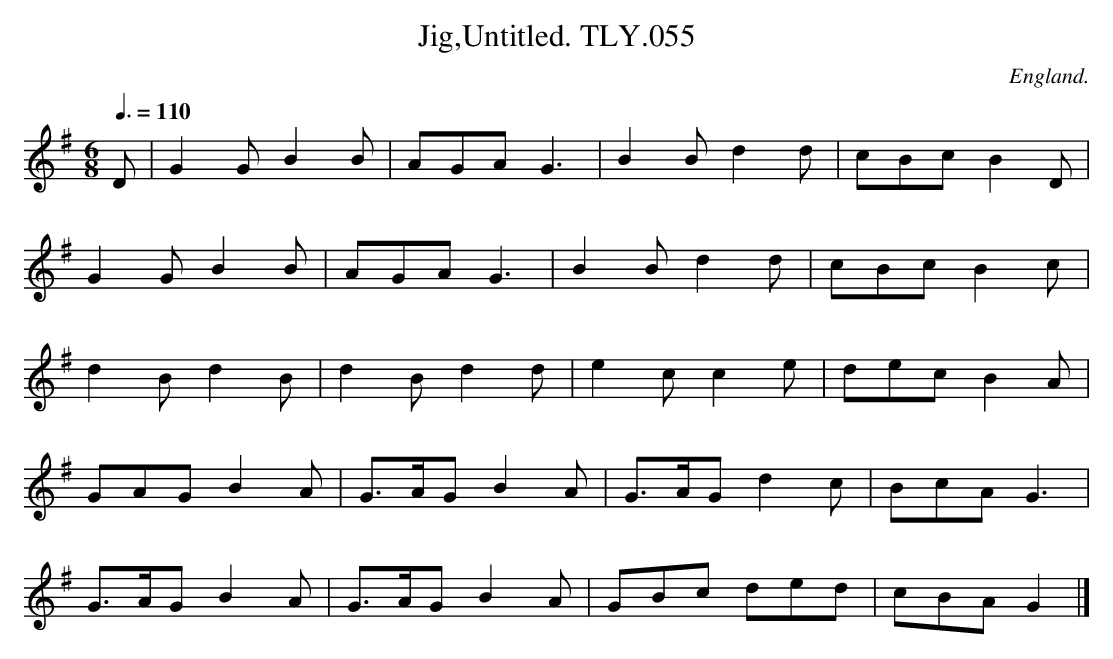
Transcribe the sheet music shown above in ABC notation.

X:1
T:Jig,Untitled. TLY.055
L:1/8
M:6/8
O:England.
Q:3/8=110
K:G
D| G2G B2B| AGA G3| B2B d2d| cBc B2 D|!
G2G B2B| AGA G3| B2B d2d| cBc B2c|!
d2Bd2B| d2B d2d| e2cc2e| dec B2A|!
GAG B2A|G>AG B2A| G>AG d2c|BcA G3|!
G>AG B2A| G>AG B2A| GBc ded| cBA G2|]
